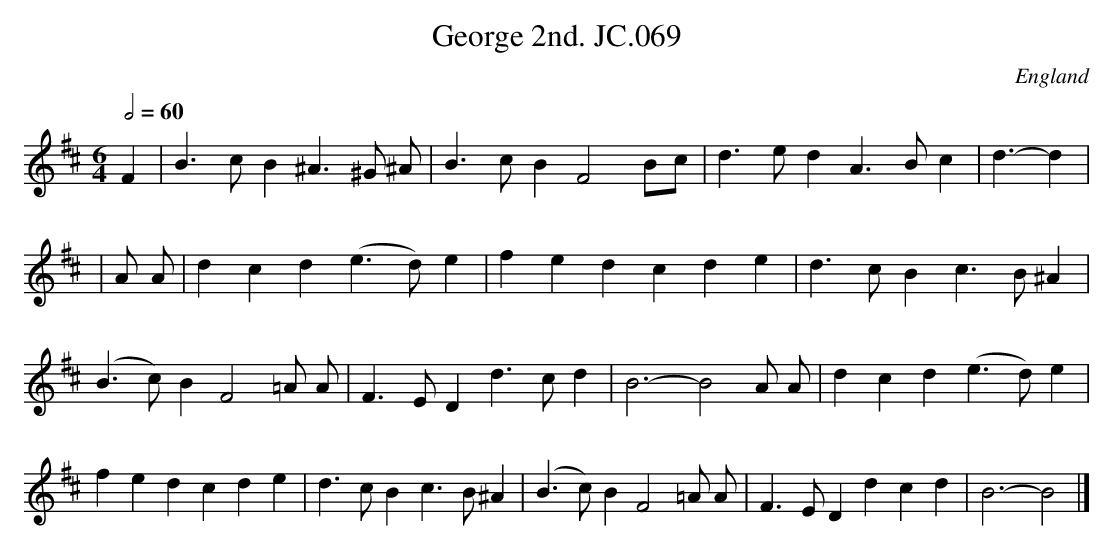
X:1
T:George 2nd. JC.069
L:1/8
M:6/4
O:England
Q:2/4=60
K:D
F2|\
B3cB2 ^A3^G ^A|B3cB2 F4Bc|d3ed2 A3Bc2|d3-d2|!
|A A|d2c2d2 (e3d)e2|f2e2d2 c2d2e2|d3cB2 c3B^A2|!
(B3c)B2 F4=A A|F3ED2 d3cd2|B6- B4A A|d2c2d2 (e3d)e2|!
f2e2d2 c2d2e2|d3cB2 c3B^A2|\
(B3c)B2 F4=A A|F3ED2 d2c2d2|B6- B4|]
